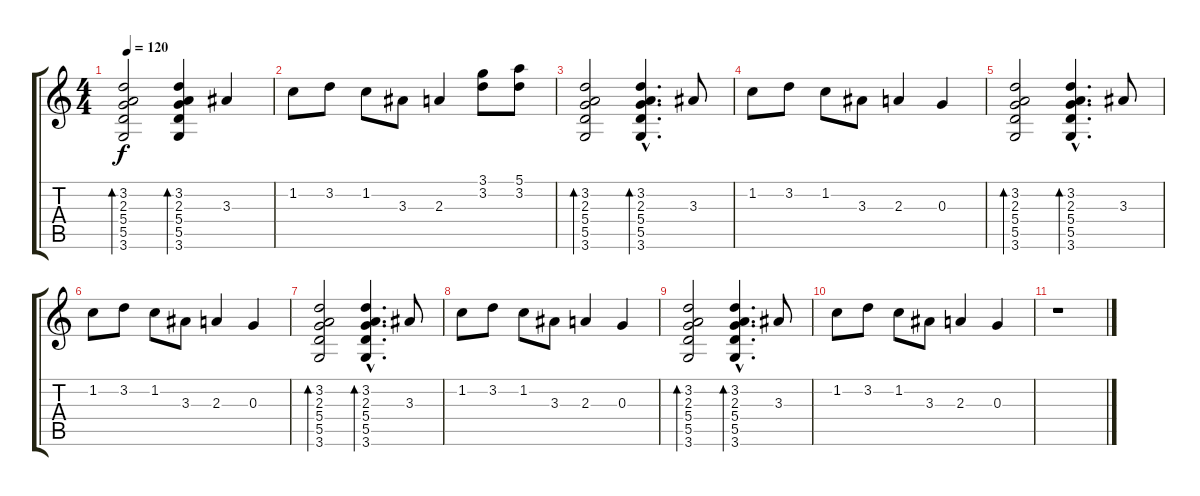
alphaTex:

\track "" {instrument acousticguitarsteel}
\staff {score tabs}
\tuning (E4 B3 G3 D3 A2 E2) {hide}
\ts (4 4)
\tempo 120
\clef g2
\ks c
(3.2 2.3 5.4 5.5 3.6).2{bd 120 dy f} (3.2 2.3 5.4 5.5 3.6).4{bd 120} 3.3.4 |
1.2.8 3.2.8 1.2.8 3.3.8 2.3.4 (3.1 3.2).8 (5.1 3.2).8 |
(3.2 2.3 5.4 5.5 3.6).2{bd 120 volume 10} (3.2{hac} 2.3{hac} 5.4{hac} 5.5{hac} 3.6{hac}).4{d bd 120} 3.3.8 |
1.2.8 3.2.8 1.2.8 3.3.8 2.3.4 0.3.4 |
(3.2 2.3 5.4 5.5 3.6).2{bd 120} (3.2{hac} 2.3{hac} 5.4{hac} 5.5{hac} 3.6{hac}).4{d bd 120} 3.3.8 |
1.2.8 3.2.8 1.2.8 3.3.8 2.3.4 0.3.4 |
(3.2 2.3 5.4 5.5 3.6).2{bd 120} (3.2{hac} 2.3{hac} 5.4{hac} 5.5{hac} 3.6{hac}).4{d bd 120} 3.3.8 |
1.2.8 3.2.8 1.2.8 3.3.8 2.3.4 0.3.4 |
(3.2 2.3 5.4 5.5 3.6).2{bd 120} (3.2{hac} 2.3{hac} 5.4{hac} 5.5{hac} 3.6{hac}).4{d bd 120} 3.3.8 |
1.2.8 3.2.8 1.2.8 3.3.8 2.3.4 0.3.4 |
r.1
